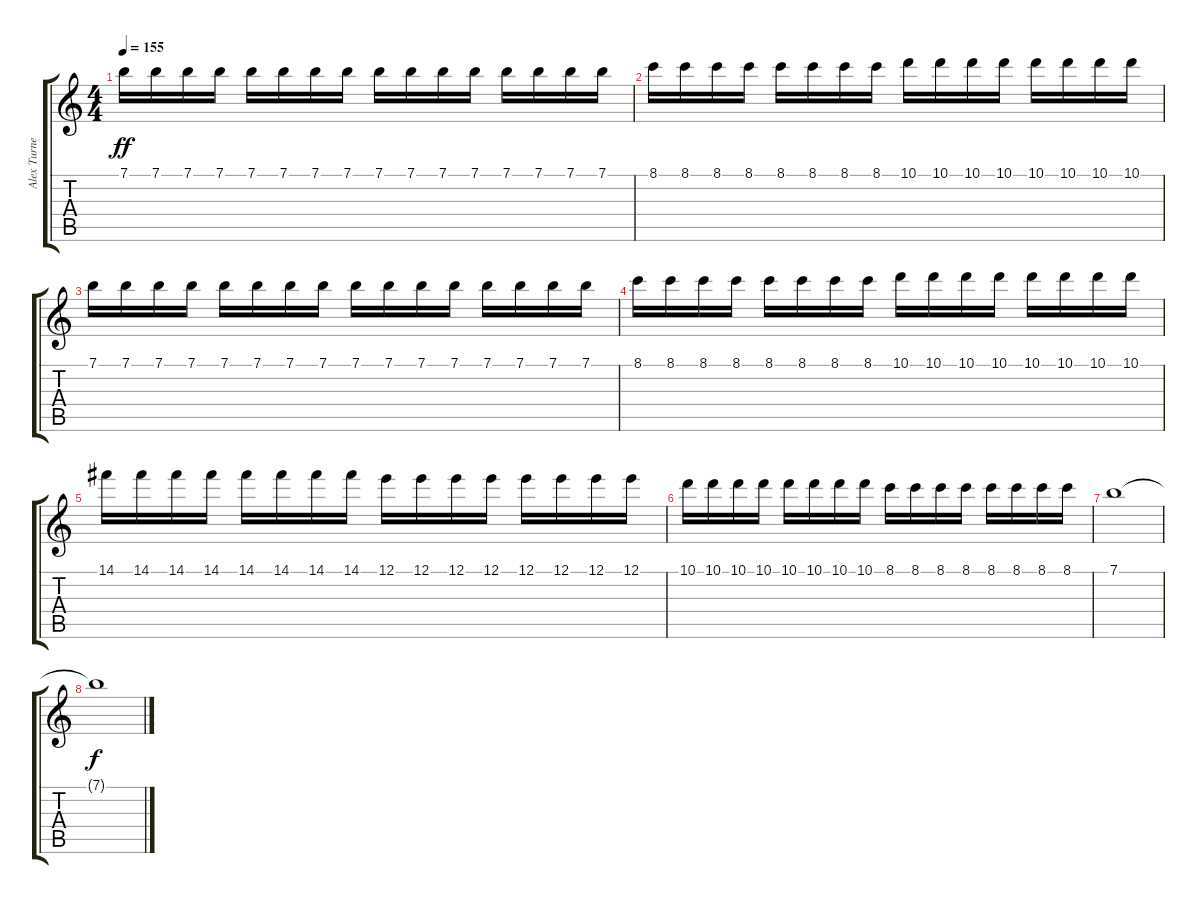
\track ("Alex Turner" "Alex Turne") {instrument overdrivenguitar}
\staff {score tabs}
\tuning (E4 B3 G3 D3 A2 E2) {hide}
\ts (4 4)
\tempo 155
\clef g2
\ks c
7.1.16{dy ff} 7.1.16 7.1.16 7.1.16 7.1.16 7.1.16 7.1.16 7.1.16 7.1.16 7.1.16 7.1.16 7.1.16 7.1.16 7.1.16 7.1.16 7.1.16 |
8.1.16 8.1.16 8.1.16 8.1.16 8.1.16 8.1.16 8.1.16 8.1.16 10.1.16 10.1.16 10.1.16 10.1.16 10.1.16 10.1.16 10.1.16 10.1.16 |
7.1.16 7.1.16 7.1.16 7.1.16 7.1.16 7.1.16 7.1.16 7.1.16 7.1.16 7.1.16 7.1.16 7.1.16 7.1.16 7.1.16 7.1.16 7.1.16 |
8.1.16 8.1.16 8.1.16 8.1.16 8.1.16 8.1.16 8.1.16 8.1.16 10.1.16 10.1.16 10.1.16 10.1.16 10.1.16 10.1.16 10.1.16 10.1.16 |
14.1.16 14.1.16 14.1.16 14.1.16 14.1.16 14.1.16 14.1.16 14.1.16 12.1.16 12.1.16 12.1.16 12.1.16 12.1.16 12.1.16 12.1.16 12.1.16 |
10.1.16 10.1.16 10.1.16 10.1.16 10.1.16 10.1.16 10.1.16 10.1.16 8.1.16 8.1.16 8.1.16 8.1.16 8.1.16 8.1.16 8.1.16 8.1.16 |
7.1.1 |
7.1{t}.1{dy f}
